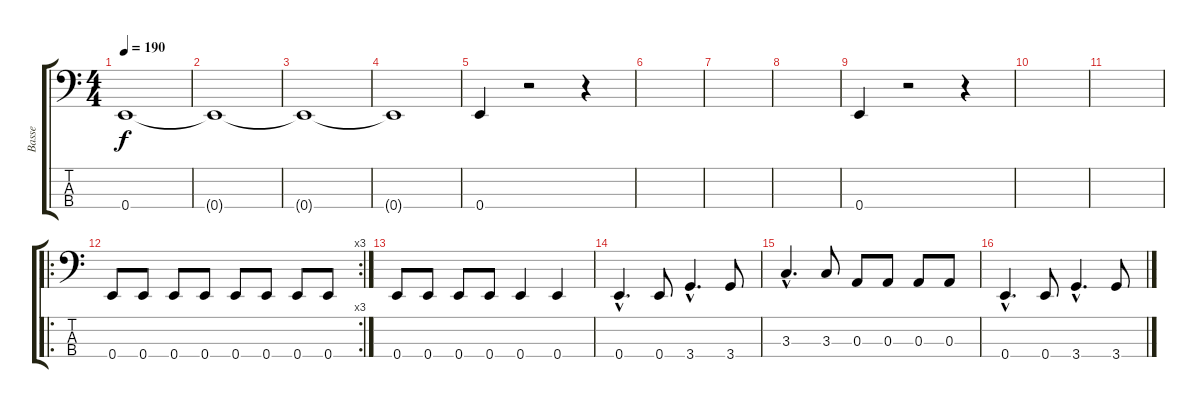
\track ("Basse" "Basse") {instrument electricbasspick}
\staff {score tabs}
\tuning (G2 D2 A1 E1) {hide}
\ts (4 4)
\tempo 190
\clef f4
\ks c
0.4.1{dy f instrument electricbasspick} |
0.4{t}.1 |
0.4{t}.1 |
0.4{t}.1 |
0.4.4 r.2 r.4 |
|
|
|
0.4.4 r.2 r.4 |
|
|
\ro
\rc 3
0.4.8 0.4.8 0.4.8 0.4.8 0.4.8 0.4.8 0.4.8 0.4.8 |
0.4.8 0.4.8 0.4.8 0.4.8 0.4.4 0.4.4 |
0.4{hac}.4{d} 0.4.8 3.4{hac}.4{d} 3.4.8 |
3.3{hac}.4{d} 3.3.8 0.3.8 0.3.8 0.3.8 0.3.8 |
0.4{hac}.4{d} 0.4.8 3.4{hac}.4{d} 3.4.8
